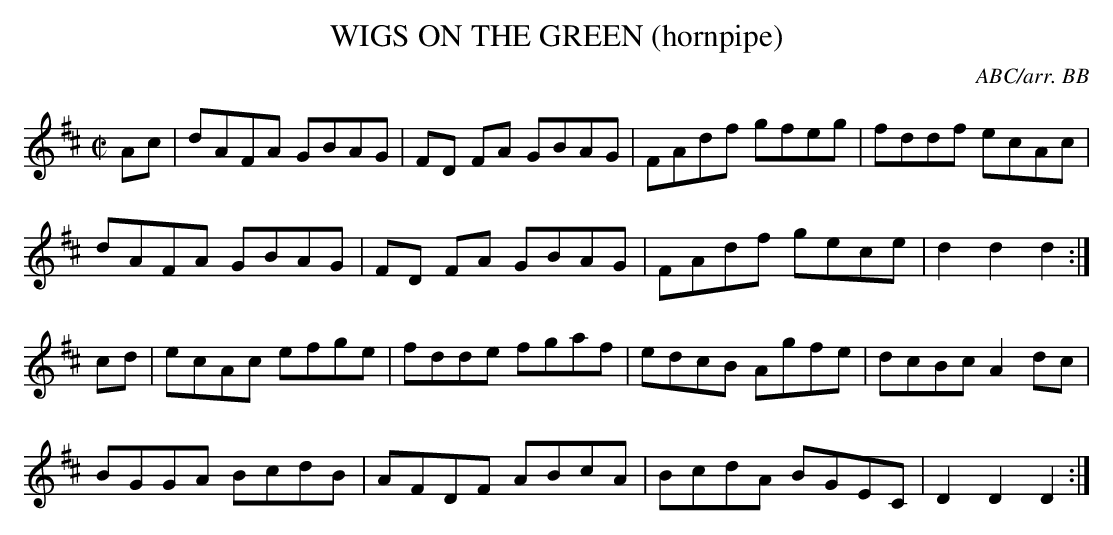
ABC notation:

X:1
T:WIGS ON THE GREEN (hornpipe)
C:ABC/arr. BB
"Fisher's Hornpipe".
L:1/8
M:C|
K:D
Ac|dAFA GBAG|FD FA GBAG|FAdf gfeg|fddf ecAc|
dAFA GBAG|FD FA GBAG|FAdf gece|d2d2d2:|
cd|ecAc efge|fdde fgaf|edcB Agfe|dcBc A2dc|
BGGA BcdB|AFDF ABcA|BcdA BGEC|D2D2D2:|
